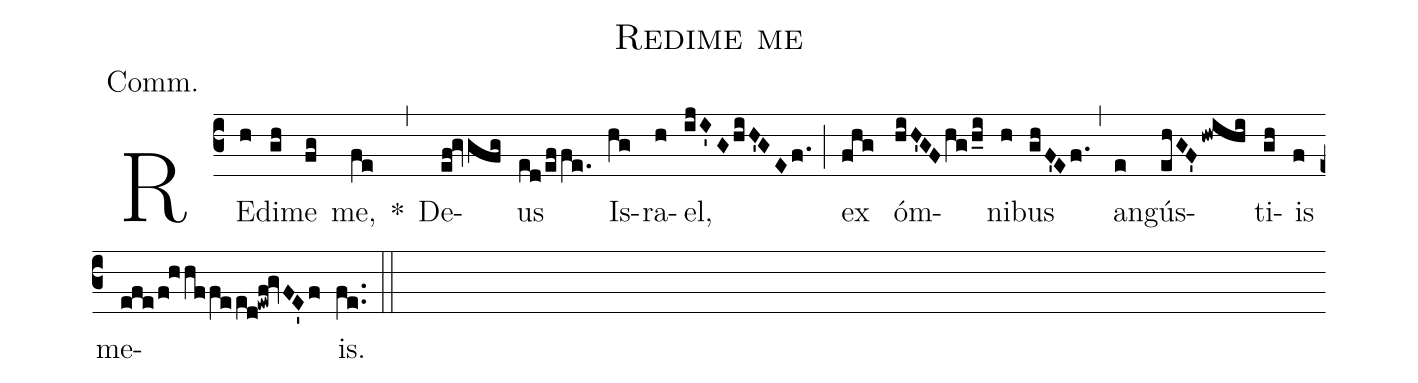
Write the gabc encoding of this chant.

name:Redime me;
annotation:Comm.;
mode:7;
office-part:Communion;
%%
(c3) RE(h)di(gh)me(fg) me,(fe) *(,)
De(ef!gvgfg)us(ed/effe.) Is(hg)ra(h)el,(ijI'GhiH'GEf.) (;)
ex(fhg) óm(hiH'GFhg/h_i)ni(h)bus(ghF'Ef.) (,)
an(e)gús(ehGF'/hwihi)ti(gh)is(f) me(efe/f!hhffeed!ewf!gvFE'f)is.(fe..) (::)
